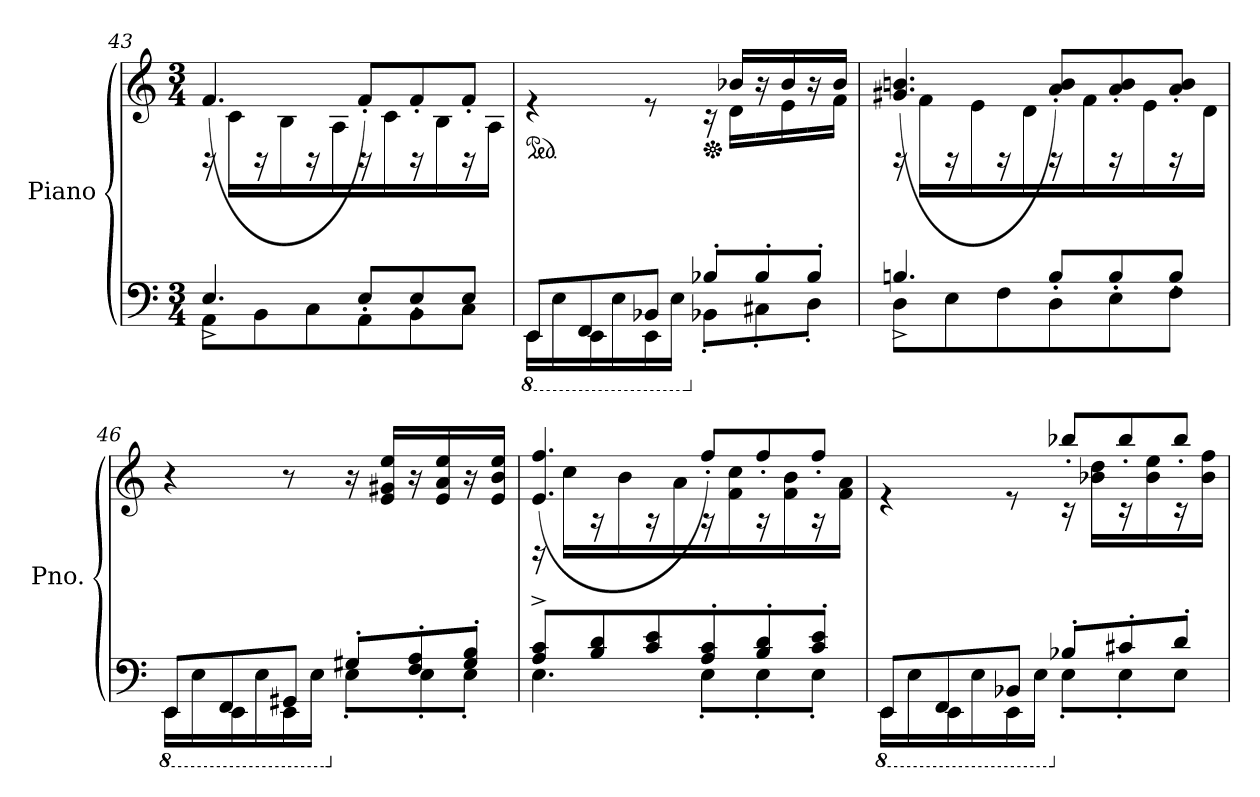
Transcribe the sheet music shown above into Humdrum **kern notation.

**kern	**kern
*part1	*part1
*staff2	*staff1
*I"Piano	*
*I'Pno.	*
*clefF4	*clefG2
*k[]	*k[]
*M3/4	*M3/4
=43	=43
*^	*^
8AA\L	4.E^/	16rBB	(4.f/
.	.	16c\LL	.
8BB\	.	16rBB	.
.	.	16B\	.
8C\	.	16rBB	.
.	.	16A\	.
8AA'\	8E'/L	16rBB	8f'/L)
.	.	16c\	.
8BB'\	8E'/	16rBB	8f'/
.	.	16B\	.
8C'\J	8E'/J	16rBB	8f'/J
.	.	16A\JJ	.
=44	=44	=44	=44
*8ba	*	*	*
*	*	*ped	*
8EEE/L	16EEE\LL	4re	4..ryy
.	16EE\	.	.
8FFF/	16EEE\	.	.
.	16EE\	.	.
8BBB-X/J	16EEE\	8re	.
.	16EE\JJ	.	.
*X8ba	*	*	*
*	*	*Xped	*
8B-X'/L	8BB-X'\L	16rc	.
.	.	16b-X/LL	16d\LL
8B-'/	8C#X'\	16r	16rgyy
.	.	16b-/	16e\
8B-'/J	8D'\J	16r	16rgyy
.	.	16b-/JJ	16f\JJ
!!LO:LB:g=z	!!
=45	=45	=45	=45
8D\L	4.Bn^/	16rBB	(4.g#X/ 4.bn/
.	.	16f\LL	.
8E\	.	16rBB	.
.	.	16e\	.
8F\	.	16rBB	.
.	.	16d\	.
8D'\	8B'/L	16rBB	8a/' 8b/'L)
.	.	16f\	.
8E'\	8B'/	16rBB	8a/' 8b/'
.	.	16e\	.
8F'\J	8B'/J	16rBB	8a/' 8b/'J
.	.	16d\JJ	.
*	*	*v	*v
=46	=46	=46
*8ba	*	*
8EEE/L	16EEE\LL	4r
.	16EE\	.
8FFF/	16EEE\	.
.	16EE\	.
8GGG#X/J	16EEE\	8r
.	16EE\JJ	.
*X8ba	*	*
8G#X'/L	8E'\L	16r
.	.	16e/ 16g#X/ 16ee/LL
8F/' 8A/'	8E'\	16r
.	.	16e/ 16a/ 16ee/
8G#/' 8B/'J	8E'\J	16r
.	.	16e/ 16b/ 16ee/JJ
=47	=47	=47
*	*	*^
8A/^ 8c/^L	4.E\	16rBB	(4.e/ 4.ff/
.	.	16cc\LL	.
8B/ 8d/	.	16rA	.
.	.	16b\	.
8c/ 8e/	.	16rA	.
.	.	16a\	.
8A/' 8c/'	8E'\L	16rA	8ff'/L)
.	.	16f\ 16cc\	.
8B/' 8d/'	8E'\	16rA	8ff'/
.	.	16f\ 16b\	.
8c/' 8e/'J	8E'\J	16rA	8ff'/J
.	.	16f\ 16a\JJ	.
=48	=48	=48	=48
*8ba	*	*	*
8EEE/L	16EEE\LL	4re	4.ryy
.	16EE\	.	.
8FFF/	16EEE\	.	.
.	16EE\	.	.
8BBB-X/J	16EEE\	8re	.
.	16EE\JJ	.	.
*X8ba	*	*	*
8B-X'/L	8E'\L	16rc	8bb-X'/L
.	.	16b-X\ 16dd\LL	.
8c#X'/	8E'\	16rc	8bb-'/
.	.	16b-\ 16ee\	.
8d'/J	8E\J	16rc	8bb-'/J
.	.	16b-\ 16ff\JJ	.
*v	*v	*	*
*	*v	*v
=	=
*-	*-
